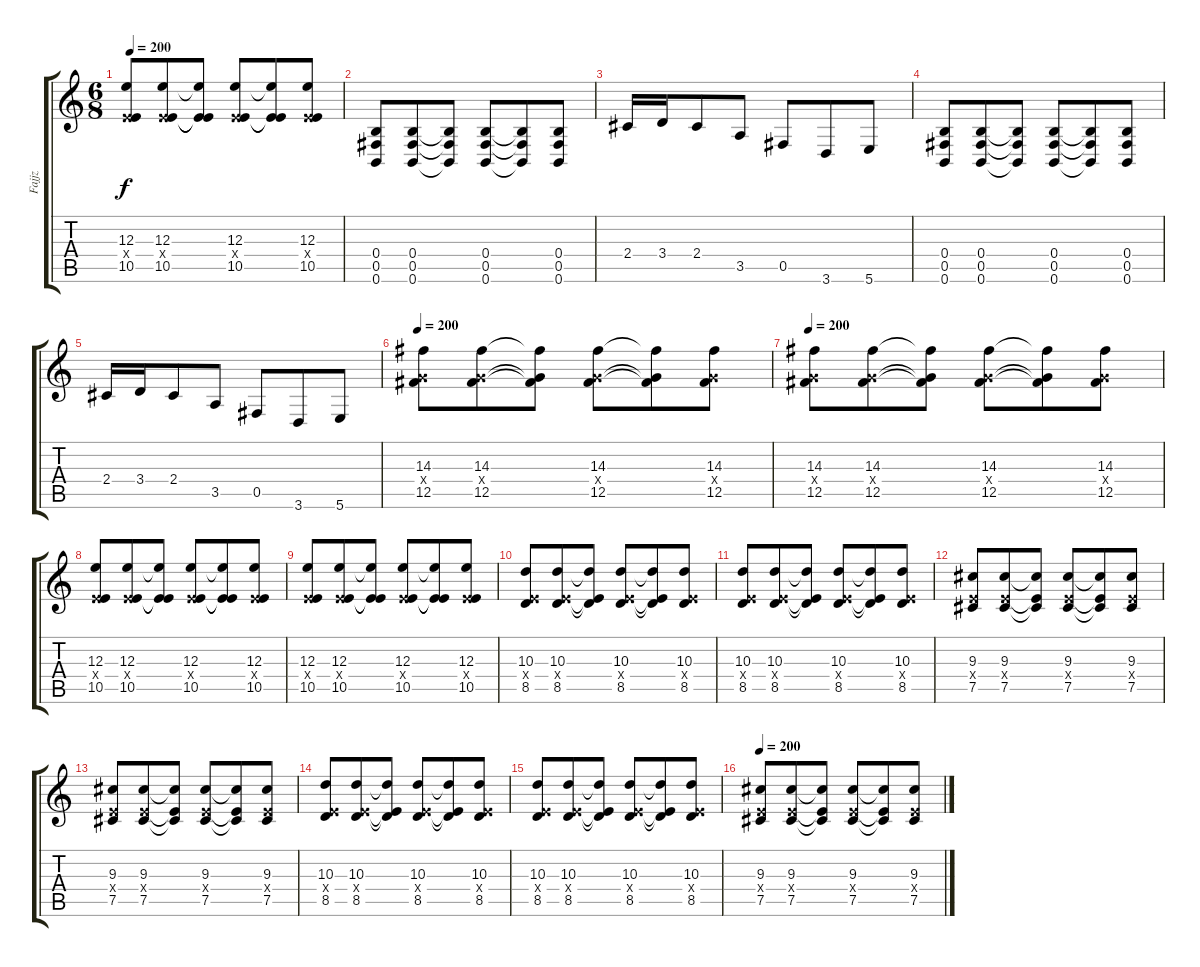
\track ("Fajjz" "Fajjz") {instrument distortionguitar}
\staff {score tabs}
\tuning (Db4 Ab3 E3 B2 Gb2 B1) {hide}
\ts (6 8)
\tempo 200
\clef g2
\ks c
(12.3 5.4{x} 10.5).8{dy f} (12.3 5.4{x} 10.5).8 (12.3{t} 5.4{t} 10.5{t}).8 (12.3 5.4{x} 10.5).8 (12.3{t} 5.4{t} 10.5{t}).8 (12.3 5.4{x} 10.5).8 |
(0.4 0.5 0.6).8 (0.4 0.5 0.6).8 (0.4{t} 0.5{t} 0.6{t}).8 (0.4 0.5 0.6).8 (0.4{t} 0.5{t} 0.6{t}).8 (0.4 0.5 0.6).8 |
2.4.16 3.4.16 2.4.8 3.5.8 0.5.8 3.6.8 5.6.8 |
(0.4 0.5 0.6).8 (0.4 0.5 0.6).8 (0.4{t} 0.5{t} 0.6{t}).8 (0.4 0.5 0.6).8 (0.4{t} 0.5{t} 0.6{t}).8 (0.4 0.5 0.6).8 |
2.4.16 3.4.16 2.4.8 3.5.8 0.5.8 3.6.8 5.6.8 |
\tempo 200
(14.3 8.4{x} 12.5).8 (14.3 8.4{x} 12.5).8 (14.3{t} 8.4{t} 12.5{t}).8 (14.3 8.4{x} 12.5).8 (14.3{t} 8.4{t} 12.5{t}).8 (14.3 8.4{x} 12.5).8 |
\tempo 200
(14.3 8.4{x} 12.5).8 (14.3 8.4{x} 12.5).8 (14.3{t} 8.4{t} 12.5{t}).8 (14.3 8.4{x} 12.5).8 (14.3{t} 8.4{t} 12.5{t}).8 (14.3 8.4{x} 12.5).8 |
(12.3 5.4{x} 10.5).8 (12.3 5.4{x} 10.5).8 (12.3{t} 5.4{t} 10.5{t}).8 (12.3 5.4{x} 10.5).8 (12.3{t} 5.4{t} 10.5{t}).8 (12.3 5.4{x} 10.5).8 |
(12.3 5.4{x} 10.5).8 (12.3 5.4{x} 10.5).8 (12.3{t} 5.4{t} 10.5{t}).8 (12.3 5.4{x} 10.5).8 (12.3{t} 5.4{t} 10.5{t}).8 (12.3 5.4{x} 10.5).8 |
(10.3 5.4{x} 8.5).8 (10.3 5.4{x} 8.5).8 (10.3{t} 5.4{t} 8.5{t}).8 (10.3 5.4{x} 8.5).8 (10.3{t} 5.4{t} 8.5{t}).8 (10.3 5.4{x} 8.5).8 |
(10.3 5.4{x} 8.5).8 (10.3 5.4{x} 8.5).8 (10.3{t} 5.4{t} 8.5{t}).8 (10.3 5.4{x} 8.5).8 (10.3{t} 5.4{t} 8.5{t}).8 (10.3 5.4{x} 8.5).8 |
(9.3 5.4{x} 7.5).8 (9.3 5.4{x} 7.5).8 (9.3{t} 5.4{t} 7.5{t}).8 (9.3 5.4{x} 7.5).8 (9.3{t} 5.4{t} 7.5{t}).8 (9.3 5.4{x} 7.5).8 |
(9.3 5.4{x} 7.5).8 (9.3 5.4{x} 7.5).8 (9.3{t} 5.4{t} 7.5{t}).8 (9.3 5.4{x} 7.5).8 (9.3{t} 5.4{t} 7.5{t}).8 (9.3 5.4{x} 7.5).8 |
(10.3 5.4{x} 8.5).8 (10.3 5.4{x} 8.5).8 (10.3{t} 5.4{t} 8.5{t}).8 (10.3 5.4{x} 8.5).8 (10.3{t} 5.4{t} 8.5{t}).8 (10.3 5.4{x} 8.5).8 |
(10.3 5.4{x} 8.5).8 (10.3 5.4{x} 8.5).8 (10.3{t} 5.4{t} 8.5{t}).8 (10.3 5.4{x} 8.5).8 (10.3{t} 5.4{t} 8.5{t}).8 (10.3 5.4{x} 8.5).8 |
\tempo 200
(9.3 5.4{x} 7.5).8 (9.3 5.4{x} 7.5).8 (9.3{t} 5.4{t} 7.5{t}).8 (9.3 5.4{x} 7.5).8 (9.3{t} 5.4{t} 7.5{t}).8 (9.3 5.4{x} 7.5).8
